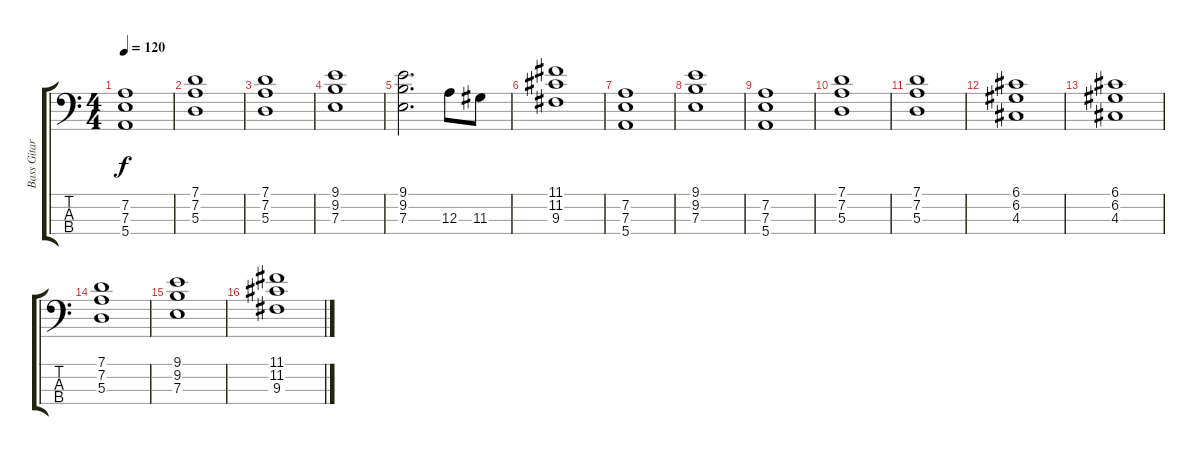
\track ("Bass Gitar" "Bass Gitar") {instrument electricbassfinger}
\staff {score tabs}
\tuning (G2 D2 A1 E1) {hide}
\ts (4 4)
\tempo 120
\clef f4
\ks c
(7.2 7.3 5.4).1{dy f} |
(7.1 7.2 5.3).1 |
(7.1 7.2 5.3).1 |
(9.1 9.2 7.3).1 |
(9.1 9.2 7.3).2{d} 12.3.8 11.3.8 |
(11.1 11.2 9.3).1 |
(7.2 7.3 5.4).1 |
(9.1 9.2 7.3).1 |
(7.2 7.3 5.4).1 |
(7.1 7.2 5.3).1 |
(7.1 7.2 5.3).1 |
(6.1 6.2 4.3).1 |
(6.1 6.2 4.3).1 |
(7.1 7.2 5.3).1 |
(9.1 9.2 7.3).1 |
(11.1 11.2 9.3).1
